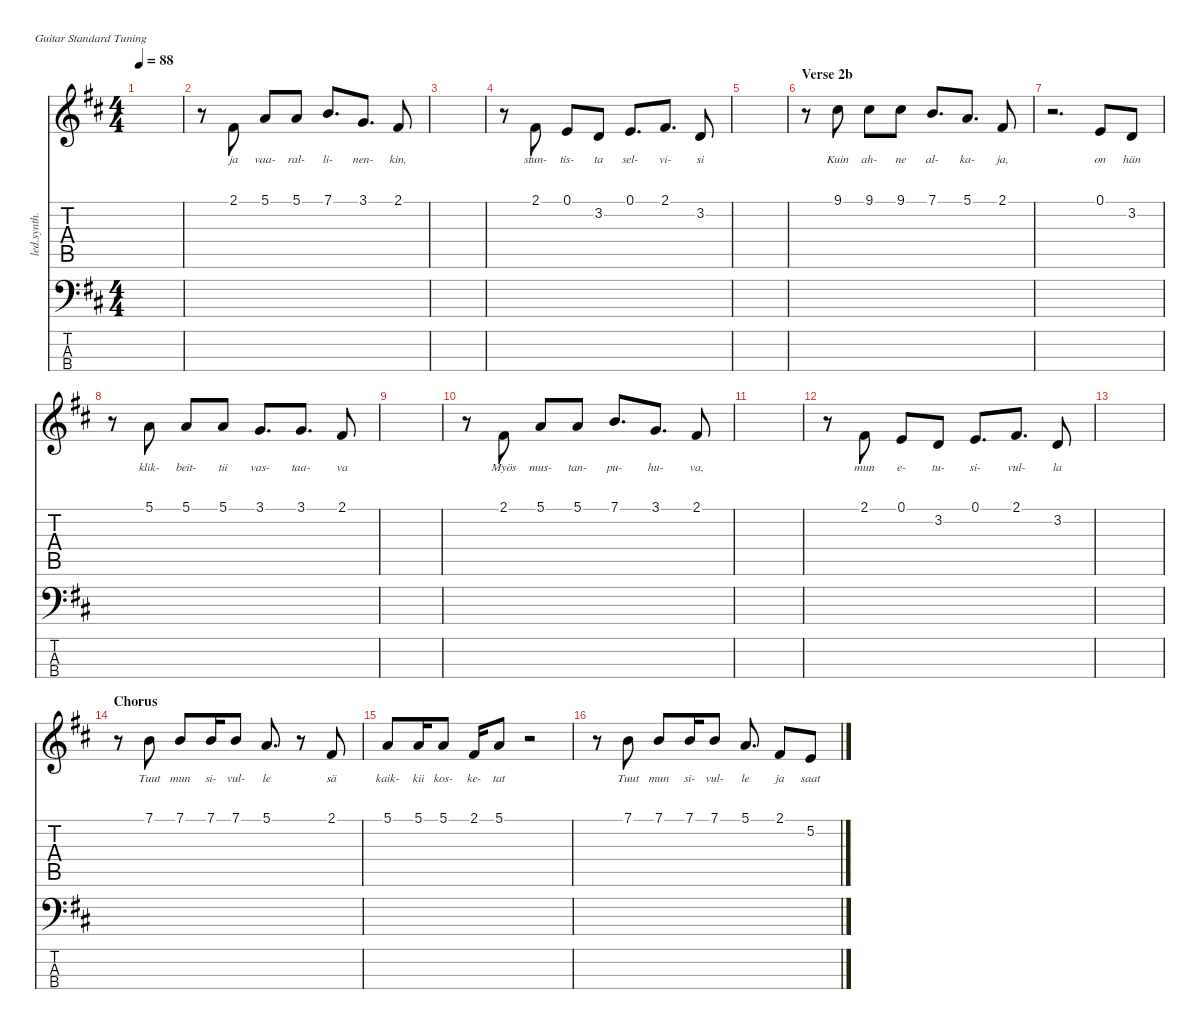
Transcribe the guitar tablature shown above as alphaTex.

\defaultSystemsLayout 4
\hideDynamics
\bracketExtendMode nobrackets
\otherSystemsTrackNameOrientation horizontal
\track ("Vocal" "led.synth.") {instrument lead6voice}
\staff {score tabs}
\tuning (E4 B3 G3 D3 A2 E2)
\ts (4 4)
\tempo 88
\clef g2
\ks d
|
r.8{beam Down} 2.1{acc #}.8{lyrics (0 "ja") lyrics (1 "") lyrics (2 "") lyrics (3 "") lyrics (4 "") beam Up} 5.1{acc forcenatural}.8{lyrics (0 "vaa-") lyrics (1 "") lyrics (2 "") lyrics (3 "") lyrics (4 "") beam Up} 5.1{acc forcenatural}.8{lyrics (0 "ral-") lyrics (1 "") lyrics (2 "") lyrics (3 "") lyrics (4 "") beam Up} 7.1{acc forcenatural}.8{d lyrics (0 "li-") lyrics (1 "") lyrics (2 "") lyrics (3 "") lyrics (4 "") beam Up} 3.1{acc forcenatural}.8{d lyrics (0 "nen-") lyrics (1 "") lyrics (2 "") lyrics (3 "") lyrics (4 "") beam Up} 2.1{acc #}.8{lyrics (0 "kin,") lyrics (1 "") lyrics (2 "") lyrics (3 "") lyrics (4 "") beam Up} |
|
r.8{beam Down} 2.1{acc #}.8{lyrics (0 "stun-") lyrics (1 "") lyrics (2 "") lyrics (3 "") lyrics (4 "") beam Up} 0.1{acc forcenatural}.8{lyrics (0 "tis-") lyrics (1 "") lyrics (2 "") lyrics (3 "") lyrics (4 "") beam Up} 3.2{acc forcenatural}.8{lyrics (0 "ta") lyrics (1 "") lyrics (2 "") lyrics (3 "") lyrics (4 "") beam Up} 0.1{acc forcenatural}.8{d lyrics (0 "sel-") lyrics (1 "") lyrics (2 "") lyrics (3 "") lyrics (4 "") beam Up} 2.1{acc #}.8{d lyrics (0 "vi-") lyrics (1 "") lyrics (2 "") lyrics (3 "") lyrics (4 "") beam Up} 3.2{acc forcenatural}.8{lyrics (0 "si") lyrics (1 "") lyrics (2 "") lyrics (3 "") lyrics (4 "") beam Up} |
|
\section ("" "Verse 2b")
r.8{beam Down} 9.1{acc #}.8{lyrics (0 "Kuin") lyrics (1 "") lyrics (2 "") lyrics (3 "") lyrics (4 "") beam Down} 9.1{acc #}.8{lyrics (0 "ah-") lyrics (1 "") lyrics (2 "") lyrics (3 "") lyrics (4 "") beam Down} 9.1{acc #}.8{lyrics (0 "ne") lyrics (1 "") lyrics (2 "") lyrics (3 "") lyrics (4 "") beam Down} 7.1{acc forcenatural}.8{d lyrics (0 "al-") lyrics (1 "") lyrics (2 "") lyrics (3 "") lyrics (4 "") beam Up} 5.1{acc forcenatural}.8{d lyrics (0 "ka-") lyrics (1 "") lyrics (2 "") lyrics (3 "") lyrics (4 "") beam Up} 2.1{acc #}.8{lyrics (0 "ja,") lyrics (1 "") lyrics (2 "") lyrics (3 "") lyrics (4 "") beam Up} |
r.2{d beam Down} 0.1{acc forcenatural}.8{lyrics (0 "on") lyrics (1 "") lyrics (2 "") lyrics (3 "") lyrics (4 "") beam Up} 3.2{acc forcenatural}.8{lyrics (0 "hän") lyrics (1 "") lyrics (2 "") lyrics (3 "") lyrics (4 "") beam Up} |
r.8{beam Down} 5.1{acc forcenatural}.8{lyrics (0 "klik-") lyrics (1 "") lyrics (2 "") lyrics (3 "") lyrics (4 "") beam Up} 5.1{acc forcenatural}.8{lyrics (0 "beit-") lyrics (1 "") lyrics (2 "") lyrics (3 "") lyrics (4 "") beam Up} 5.1{acc forcenatural}.8{lyrics (0 "tii") lyrics (1 "") lyrics (2 "") lyrics (3 "") lyrics (4 "") beam Up} 3.1{acc forcenatural}.8{d lyrics (0 "vas-") lyrics (1 "") lyrics (2 "") lyrics (3 "") lyrics (4 "") beam Up} 3.1{acc forcenatural}.8{d lyrics (0 "taa-") lyrics (1 "") lyrics (2 "") lyrics (3 "") lyrics (4 "") beam Up} 2.1{acc #}.8{lyrics (0 "va") lyrics (1 "") lyrics (2 "") lyrics (3 "") lyrics (4 "") beam Up} |
|
r.8{beam Down} 2.1{acc #}.8{lyrics (0 "Myös") lyrics (1 "") lyrics (2 "") lyrics (3 "") lyrics (4 "") beam Up} 5.1{acc forcenatural}.8{lyrics (0 "mus-") lyrics (1 "") lyrics (2 "") lyrics (3 "") lyrics (4 "") beam Up} 5.1{acc forcenatural}.8{lyrics (0 "tan-") lyrics (1 "") lyrics (2 "") lyrics (3 "") lyrics (4 "") beam Up} 7.1{acc forcenatural}.8{d lyrics (0 "pu-") lyrics (1 "") lyrics (2 "") lyrics (3 "") lyrics (4 "") beam Up} 3.1{acc forcenatural}.8{d lyrics (0 "hu-") lyrics (1 "") lyrics (2 "") lyrics (3 "") lyrics (4 "") beam Up} 2.1{acc #}.8{lyrics (0 "va,") lyrics (1 "") lyrics (2 "") lyrics (3 "") lyrics (4 "") beam Up} |
|
r.8{beam Down} 2.1{acc #}.8{lyrics (0 "mun") lyrics (1 "") lyrics (2 "") lyrics (3 "") lyrics (4 "") beam Up} 0.1{acc forcenatural}.8{lyrics (0 "e-") lyrics (1 "") lyrics (2 "") lyrics (3 "") lyrics (4 "") beam Up} 3.2{acc forcenatural}.8{lyrics (0 "tu-") lyrics (1 "") lyrics (2 "") lyrics (3 "") lyrics (4 "") beam Up} 0.1{acc forcenatural}.8{d lyrics (0 "si-") lyrics (1 "") lyrics (2 "") lyrics (3 "") lyrics (4 "") beam Up} 2.1{acc #}.8{d lyrics (0 "vul-") lyrics (1 "") lyrics (2 "") lyrics (3 "") lyrics (4 "") beam Up} 3.2{acc forcenatural}.8{lyrics (0 "la") lyrics (1 "") lyrics (2 "") lyrics (3 "") lyrics (4 "") beam Up} |
|
\section ("" "Chorus")
r.8{beam Down} 7.1{acc forcenatural}.8{lyrics (0 "Tuut") lyrics (1 "") lyrics (2 "") lyrics (3 "") lyrics (4 "") beam Down} 7.1{acc forcenatural}.8{lyrics (0 "mun") lyrics (1 "") lyrics (2 "") lyrics (3 "") lyrics (4 "") beam Up} 7.1{acc forcenatural}.16{lyrics (0 "si-") lyrics (1 "") lyrics (2 "") lyrics (3 "") lyrics (4 "") beam Up} 7.1{acc forcenatural}.8{lyrics (0 "vul-") lyrics (1 "") lyrics (2 "") lyrics (3 "") lyrics (4 "") beam Up} 5.1{acc forcenatural}.8{d lyrics (0 "le") lyrics (1 "") lyrics (2 "") lyrics (3 "") lyrics (4 "") beam Up} r.8{beam Up} 2.1{acc #}.8{lyrics (0 "sä") lyrics (1 "") lyrics (2 "") lyrics (3 "") lyrics (4 "") beam Up} |
5.1{acc forcenatural}.8{lyrics (0 "kaik-") lyrics (1 "") lyrics (2 "") lyrics (3 "") lyrics (4 "") beam Up} 5.1{acc forcenatural}.16{lyrics (0 "kii") lyrics (1 "") lyrics (2 "") lyrics (3 "") lyrics (4 "") beam Up} 5.1{acc forcenatural}.8{lyrics (0 "kos-") lyrics (1 "") lyrics (2 "") lyrics (3 "") lyrics (4 "") beam Up} 2.1{acc #}.16{lyrics (0 "ke-") lyrics (1 "") lyrics (2 "") lyrics (3 "") lyrics (4 "") beam Up} 5.1{acc forcenatural}.8{lyrics (0 "tat") lyrics (1 "") lyrics (2 "") lyrics (3 "") lyrics (4 "") beam Up} r.2{beam Up} |
r.8{beam Down} 7.1{acc forcenatural}.8{lyrics (0 "Tuut") lyrics (1 "") lyrics (2 "") lyrics (3 "") lyrics (4 "") beam Down} 7.1{acc forcenatural}.8{lyrics (0 "mun") lyrics (1 "") lyrics (2 "") lyrics (3 "") lyrics (4 "") beam Up} 7.1{acc forcenatural}.16{lyrics (0 "si-") lyrics (1 "") lyrics (2 "") lyrics (3 "") lyrics (4 "") beam Up} 7.1{acc forcenatural}.8{lyrics (0 "vul-") lyrics (1 "") lyrics (2 "") lyrics (3 "") lyrics (4 "") beam Up} 5.1{acc forcenatural}.8{d lyrics (0 "le") lyrics (1 "") lyrics (2 "") lyrics (3 "") lyrics (4 "") beam Up} 2.1{acc #}.8{lyrics (0 "ja") lyrics (1 "") lyrics (2 "") lyrics (3 "") lyrics (4 "") beam Up} 5.2{acc forcenatural}.8{lyrics (0 "saat") lyrics (1 "") lyrics (2 "") lyrics (3 "") lyrics (4 "") beam Up}
\staff {score tabs}
\tuning (G2 D2 A1 E1)
\clef f4
\ottava regular
\simile none
\ks d
|
|
|
|
|
|
|
|
|
|
|
|
|
|
|
